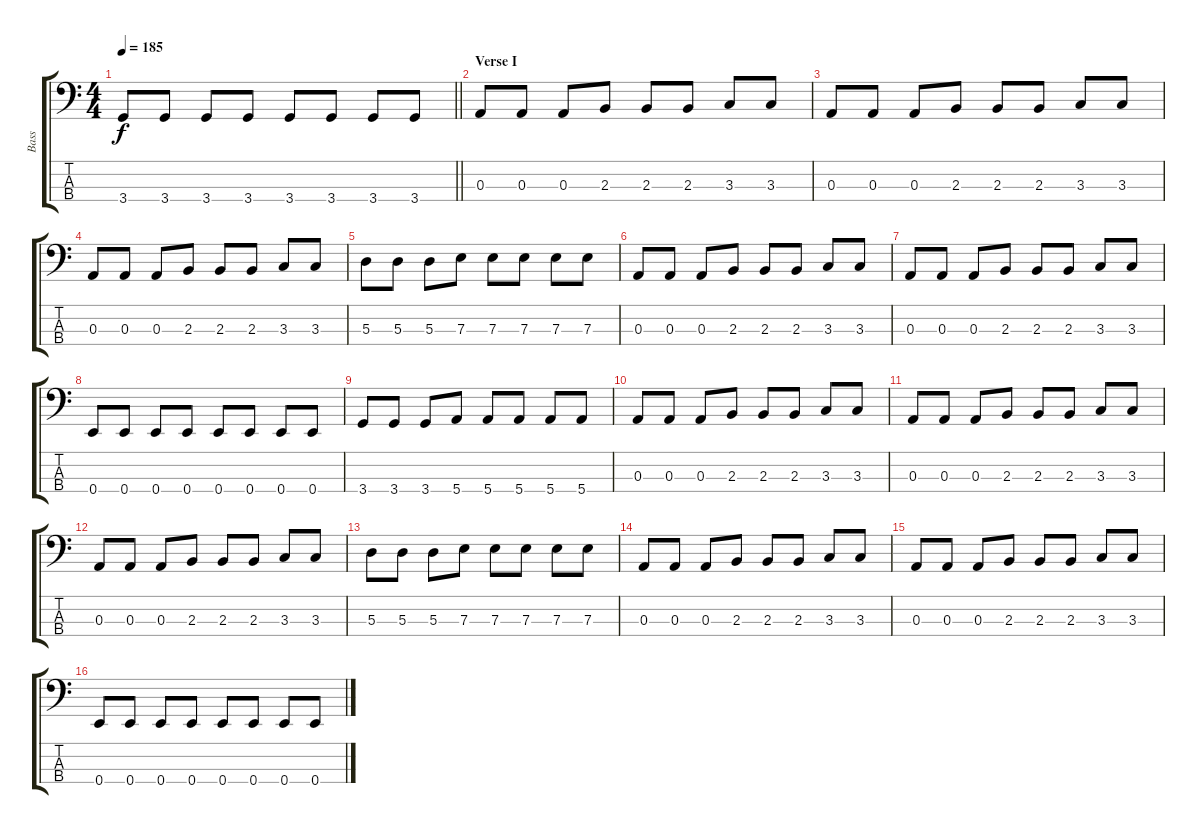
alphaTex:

\track ("Bass" "Bass") {instrument electricbasspick}
\staff {score tabs}
\tuning (G2 D2 A1 E1) {hide}
\ts (4 4)
\tempo 185
\clef f4
\barLineRight lightlight
\ks c
3.4.8{dy f} 3.4.8 3.4.8 3.4.8 3.4.8 3.4.8 3.4.8 3.4.8 |
\section ("" "Verse I")
0.3.8 0.3.8 0.3.8 2.3.8 2.3.8 2.3.8 3.3.8 3.3.8 |
0.3.8 0.3.8 0.3.8 2.3.8 2.3.8 2.3.8 3.3.8 3.3.8 |
0.3.8 0.3.8 0.3.8 2.3.8 2.3.8 2.3.8 3.3.8 3.3.8 |
5.3.8 5.3.8 5.3.8 7.3.8 7.3.8 7.3.8 7.3.8 7.3.8 |
0.3.8 0.3.8 0.3.8 2.3.8 2.3.8 2.3.8 3.3.8 3.3.8 |
0.3.8 0.3.8 0.3.8 2.3.8 2.3.8 2.3.8 3.3.8 3.3.8 |
0.4.8 0.4.8 0.4.8 0.4.8 0.4.8 0.4.8 0.4.8 0.4.8 |
3.4.8 3.4.8 3.4.8 5.4.8 5.4.8 5.4.8 5.4.8 5.4.8 |
0.3.8 0.3.8 0.3.8 2.3.8 2.3.8 2.3.8 3.3.8 3.3.8 |
0.3.8 0.3.8 0.3.8 2.3.8 2.3.8 2.3.8 3.3.8 3.3.8 |
0.3.8 0.3.8 0.3.8 2.3.8 2.3.8 2.3.8 3.3.8 3.3.8 |
5.3.8 5.3.8 5.3.8 7.3.8 7.3.8 7.3.8 7.3.8 7.3.8 |
0.3.8 0.3.8 0.3.8 2.3.8 2.3.8 2.3.8 3.3.8 3.3.8 |
0.3.8 0.3.8 0.3.8 2.3.8 2.3.8 2.3.8 3.3.8 3.3.8 |
0.4.8 0.4.8 0.4.8 0.4.8 0.4.8 0.4.8 0.4.8 0.4.8
